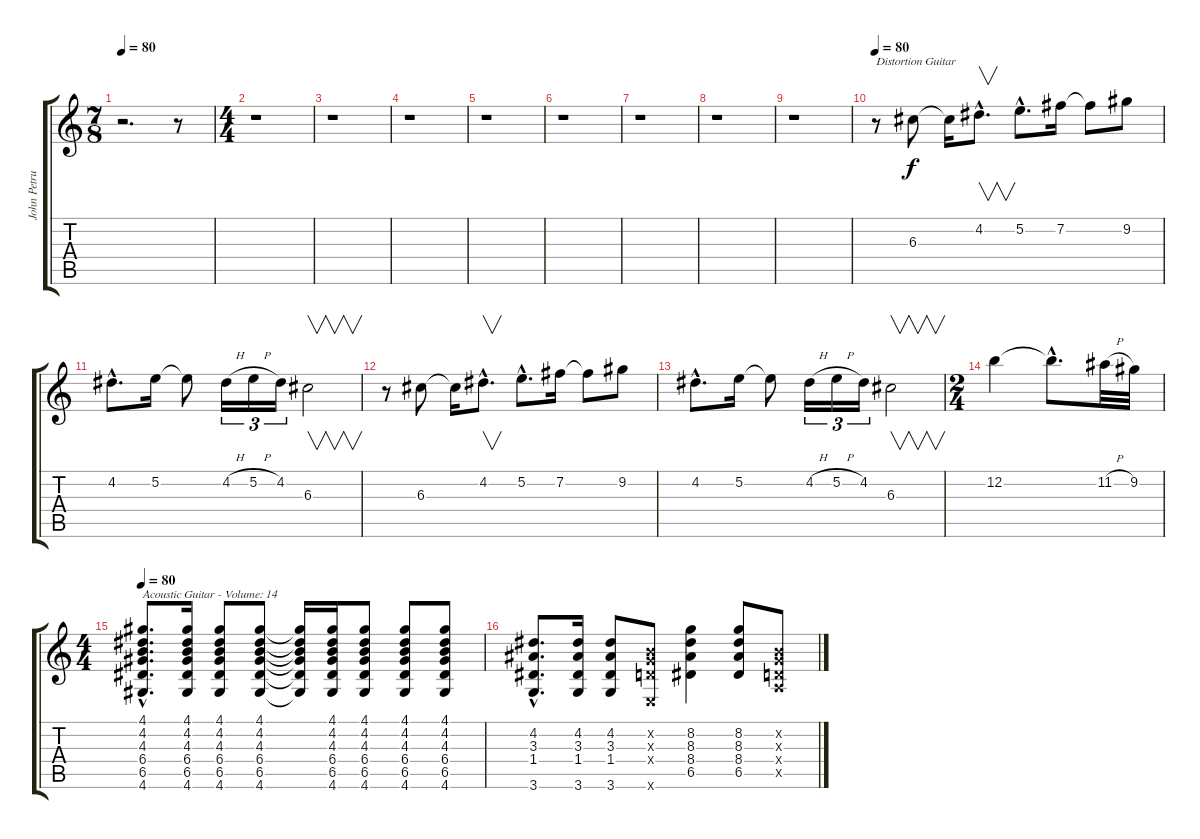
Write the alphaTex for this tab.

\track ("John Petrucci - 6 Strings Guitar" "John Petru") {instrument acousticguitarsteel}
\staff {score tabs}
\tuning (E4 B3 G3 D3 A2 E2) {hide}
\ts (7 8)
\tempo 80
\clef g2
\ks c
r.2{d dy f} r.8 |
\ts (4 4)
r.1 |
r.1 |
r.1 |
r.1 |
r.1 |
r.1 |
r.1 |
r.1 |
\tempo 80
r.8{txt "Distortion Guitar" instrument distortionguitar} 6.3.8 6.3{t}.16 4.2{hac}.8{v d} 5.2{hac}.8{d} 7.2.16 7.2{t}.8 9.2.8 |
4.2{hac}.8{d} 5.2.16 5.2{t}.8 4.2{h}.16{tu (3 2)} 5.2{h}.16{tu (3 2)} 4.2.16{tu (3 2)} 6.3.2{v} |
r.8 6.3.8 6.3{t}.16 4.2{hac}.8{v d} 5.2{hac}.8{d} 7.2.16 7.2{t}.8 9.2.8 |
4.2{hac}.8{d} 5.2.16 5.2{t}.8 4.2{h}.16{tu (3 2)} 5.2{h}.16{tu (3 2)} 4.2.16{tu (3 2)} 6.3.2{v} |
\ts (2 4)
12.2.4 12.2{hac t}.8{d} 11.2{h}.32 9.2.32 |
\ts (4 4)
\tempo 80
(4.1{hac} 4.2{hac} 4.3{hac} 6.4{hac} 6.5{hac} 4.6{hac}).8{d txt "Acoustic Guitar - Volume: 14" volume 14 instrument acousticguitarsteel} (4.1 4.2 4.3 6.4 6.5 4.6).16 (4.1 4.2 4.3 6.4 6.5 4.6).8 (4.1 4.2 4.3 6.4 6.5 4.6).8 (4.1{t} 4.2{t} 4.3{t} 6.4{t} 6.5{t} 4.6{t}).16 (4.1 4.2 4.3 6.4 6.5 4.6).16 (4.1 4.2 4.3 6.4 6.5 4.6).8 (4.1 4.2 4.3 6.4 6.5 4.6).8 (4.1 4.2 4.3 6.4 6.5 4.6).8 |
(4.2{hac} 3.3{hac} 1.4{hac} 3.6{hac}).8{d} (4.2 3.3 1.4 3.6).16 (4.2 3.3 1.4 3.6).8 (0.2{x} 0.3{x} 0.4{x} 0.6{x}).8 (8.2 8.3 8.4 6.5).4 (8.2 8.3 8.4 6.5).8 (0.2{x} 0.3{x} 0.4{x} 0.5{x}).8
